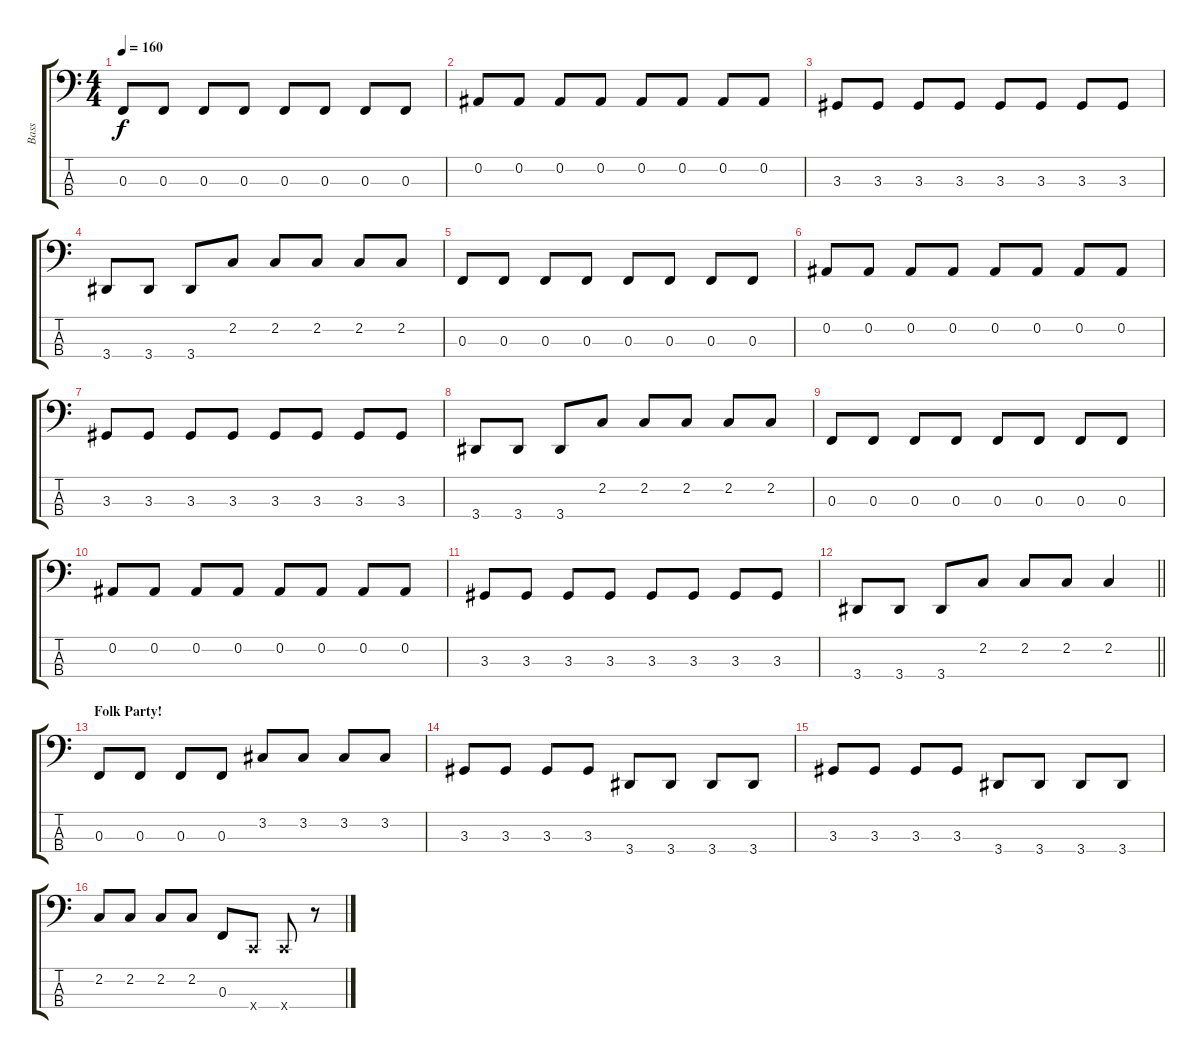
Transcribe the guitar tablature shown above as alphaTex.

\track ("Bass" "Bass") {instrument electricbasspick}
\staff {score tabs}
\tuning (Eb2 Bb1 F1 C1) {hide}
\ts (4 4)
\tempo 160
\clef f4
\ks c
0.3.8{dy f} 0.3.8 0.3.8 0.3.8 0.3.8 0.3.8 0.3.8 0.3.8 |
0.2.8 0.2.8 0.2.8 0.2.8 0.2.8 0.2.8 0.2.8 0.2.8 |
3.3.8 3.3.8 3.3.8 3.3.8 3.3.8 3.3.8 3.3.8 3.3.8 |
3.4.8 3.4.8 3.4.8 2.2.8 2.2.8 2.2.8 2.2.8 2.2.8 |
0.3.8 0.3.8 0.3.8 0.3.8 0.3.8 0.3.8 0.3.8 0.3.8 |
0.2.8 0.2.8 0.2.8 0.2.8 0.2.8 0.2.8 0.2.8 0.2.8 |
3.3.8 3.3.8 3.3.8 3.3.8 3.3.8 3.3.8 3.3.8 3.3.8 |
3.4.8 3.4.8 3.4.8 2.2.8 2.2.8 2.2.8 2.2.8 2.2.8 |
0.3.8 0.3.8 0.3.8 0.3.8 0.3.8 0.3.8 0.3.8 0.3.8 |
0.2.8 0.2.8 0.2.8 0.2.8 0.2.8 0.2.8 0.2.8 0.2.8 |
3.3.8 3.3.8 3.3.8 3.3.8 3.3.8 3.3.8 3.3.8 3.3.8 |
\barLineRight lightlight
3.4.8 3.4.8 3.4.8 2.2.8 2.2.8 2.2.8 2.2.4 |
\section ("" "Folk Party!")
0.3.8 0.3.8 0.3.8 0.3.8 3.2.8 3.2.8 3.2.8 3.2.8 |
3.3.8 3.3.8 3.3.8 3.3.8 3.4.8 3.4.8 3.4.8 3.4.8 |
3.3.8 3.3.8 3.3.8 3.3.8 3.4.8 3.4.8 3.4.8 3.4.8 |
2.2.8 2.2.8 2.2.8 2.2.8 0.3.8 0.4{x}.8 0.4{x}.8 r.8
